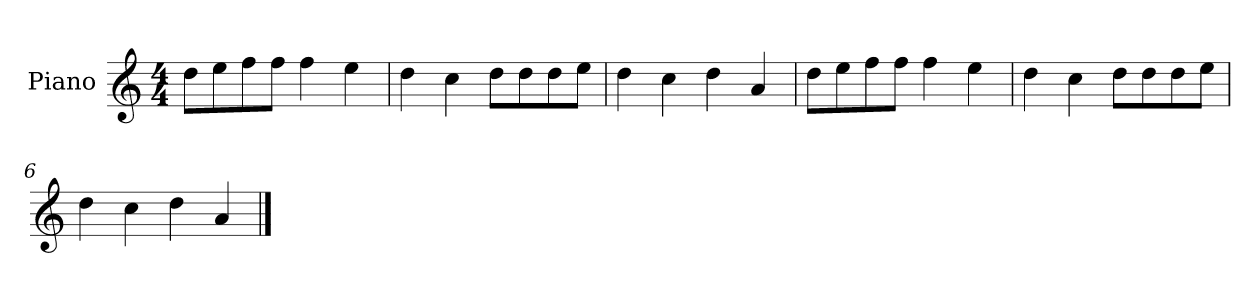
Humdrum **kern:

**kern
*part1
*staff1
*I"Piano
*I'P-no
*clefG2
*k[]
*M4/4
*MM90
=1
8dd\L
8ee\
8ff\
8ff\J
4ff\
4ee\
=2
4dd\
4cc\
8dd\L
8dd\
8dd\
8ee\J
=3
4dd\
4cc\
4dd\
4a/
=4
8dd\L
8ee\
8ff\
8ff\J
4ff\
4ee\
=5
4dd\
4cc\
8dd\L
8dd\
8dd\
8ee\J
=6
4dd\
4cc\
4dd\
4a/
==
*-
